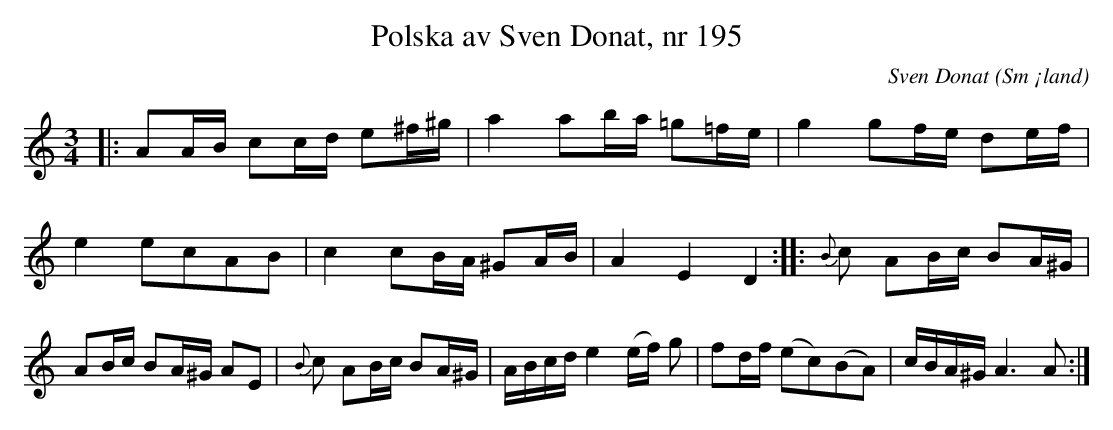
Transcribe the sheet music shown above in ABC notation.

X:1
T:Polska av Sven Donat, nr 195
T:
C:Sven Donat
O:Sm ¡land
M:3/4
L:1/16
K:Am
|:A2AB c2cd e2^f^g | a4 a2ba =g2=fe | g4 g2fe d2ef |e4 e2c2A2B2 | c4 c2BA ^G2AB | A4 E4 D4 :| |: {B}c2 A2Bc B2A^G | A2Bc B2A^G A2E2 | {B}c2  A2Bc B2A^G | ABcd e4 (ef) g2 | f2df (e2c2)(B2A2) | cBA^G A6 A2 :|
